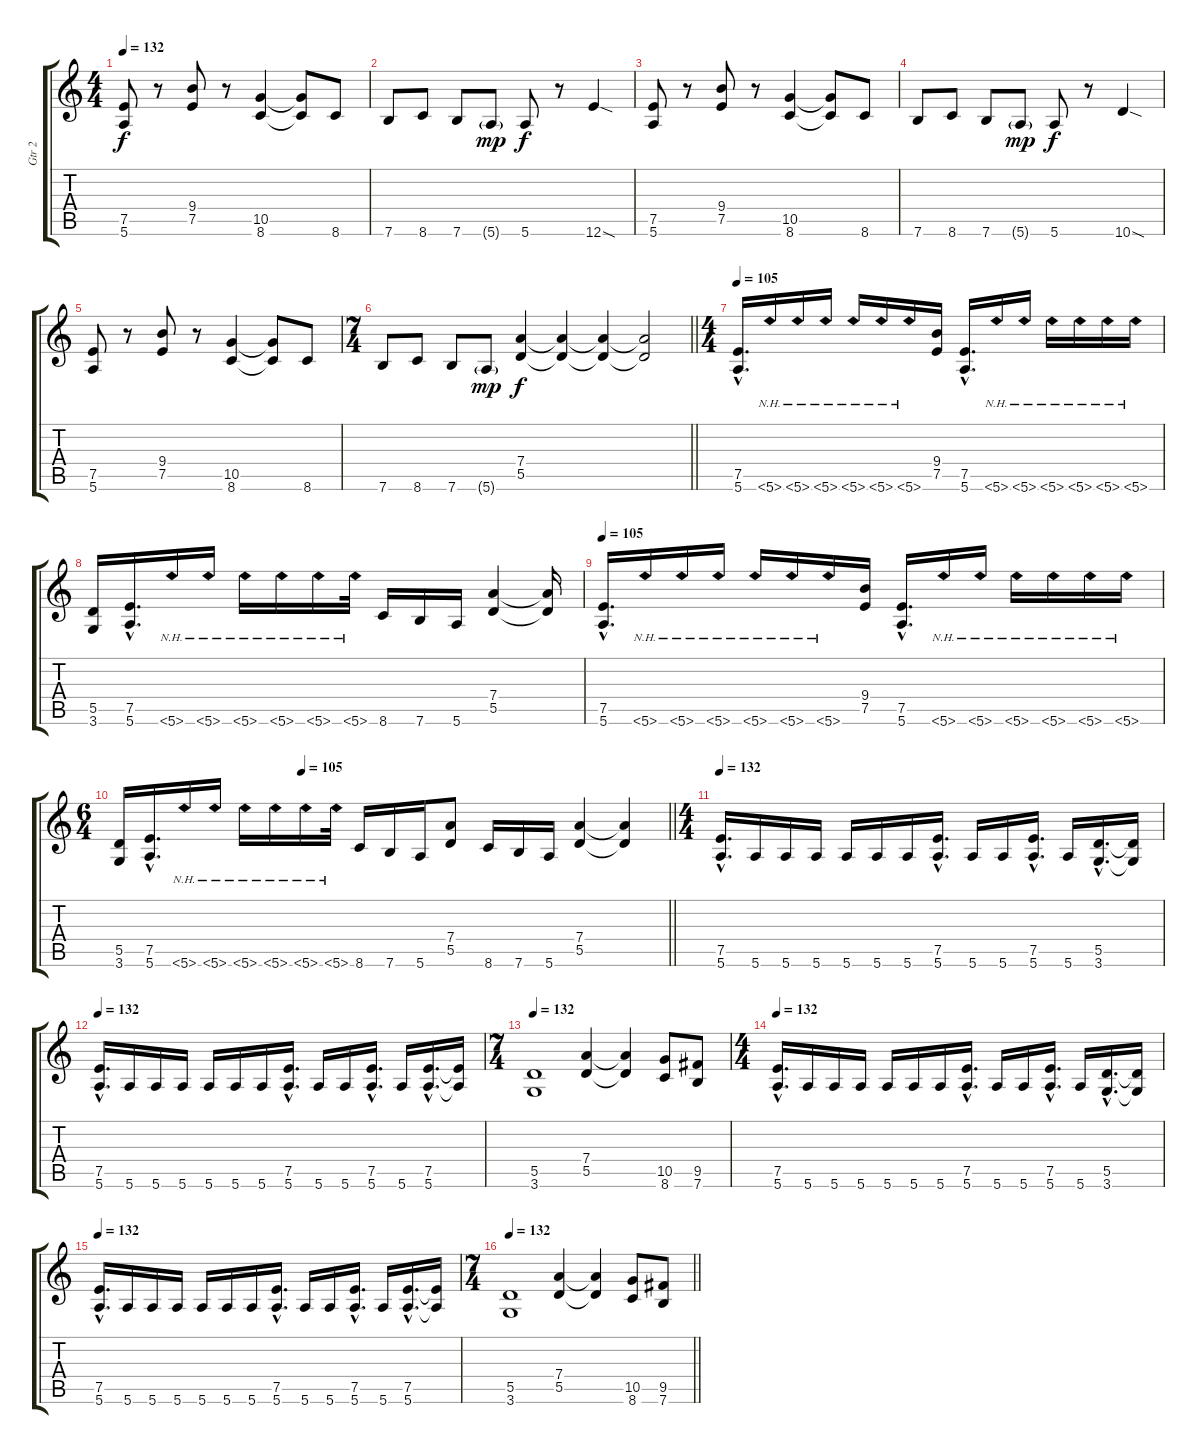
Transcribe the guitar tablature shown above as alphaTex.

\track ("Gtr 2" "Gtr 2") {instrument distortionguitar}
\staff {score tabs}
\tuning (E4 B3 G3 D3 A2 E2) {hide}
\ts (4 4)
\tempo 132
\clef g2
\ks c
(7.5 5.6).8{dy f instrument distortionguitar} r.8 (9.4 7.5).8 r.8 (10.5 8.6).4 (10.5{t} 8.6{t}).8 8.6.8 |
7.6.8 8.6.8 7.6.8 5.6{g}.8{dy mp} 5.6.8{dy f} r.8 12.6{sod}.4 |
(7.5 5.6).8 r.8 (9.4 7.5).8 r.8 (10.5 8.6).4 (10.5{t} 8.6{t}).8 8.6.8 |
7.6.8 8.6.8 7.6.8 5.6{g}.8{dy mp} 5.6.8{dy f} r.8 10.6{sod}.4 |
(7.5 5.6).8 r.8 (9.4 7.5).8 r.8 (10.5 8.6).4 (10.5{t} 8.6{t}).8 8.6.8 |
\ts (7 4)
\barLineRight lightlight
7.6.8 8.6.8 7.6.8 5.6{g}.8{dy mp} (7.4 5.5).4{dy f} (7.4{t} 5.5{t}).4 (7.4{t} 5.5{t}).4 (7.4{t} 5.5{t}).2 |
\ts (4 4)
\tempo 105
(7.5{hac} 5.6{hac}).16{d} 5.6{nh}.16 5.6{nh}.16 5.6{nh}.16 5.6{nh}.16 5.6{nh}.16 5.6{nh}.16 (9.4 7.5).16 (7.5{hac} 5.6{hac}).16{d} 5.6{nh}.16 5.6{nh}.16 5.6{nh}.16 5.6{nh}.16 5.6{nh}.16 5.6{nh}.16 |
(5.5 3.6).16 (7.5{hac} 5.6{hac}).16{d} 5.6{nh}.16 5.6{nh}.16 5.6{nh}.16 5.6{nh}.16 5.6{nh}.16 5.6{nh}.32 8.6.16 7.6.16 5.6.16 (7.4 5.5).4 (7.4{t} 5.5{t}).16 |
\tempo 105
(7.5{hac} 5.6{hac}).16{d} 5.6{nh}.16 5.6{nh}.16 5.6{nh}.16 5.6{nh}.16 5.6{nh}.16 5.6{nh}.16 (9.4 7.5).16 (7.5{hac} 5.6{hac}).16{d} 5.6{nh}.16 5.6{nh}.16 5.6{nh}.16 5.6{nh}.16 5.6{nh}.16 5.6{nh}.16 |
\ts (6 4)
\tempo (105 0.3333333333333333)
\barLineRight lightlight
(5.5 3.6).16 (7.5{hac} 5.6{hac}).16{d} 5.6{nh}.16 5.6{nh}.16 5.6{nh}.16 5.6{nh}.16 5.6{nh}.16 5.6{nh}.32 8.6.16 7.6.16 5.6.16 (7.4 5.5).8 8.6.16 7.6.16 5.6.16 (7.4 5.5).4 (7.4{t} 5.5{t}).4 |
\ts (4 4)
\tempo 132
(7.5{hac} 5.6{hac}).16{d} 5.6.16 5.6.16 5.6.16 5.6.16 5.6.16 5.6.16 (7.5{hac} 5.6{hac}).16{d} 5.6.16 5.6.16 (7.5{hac} 5.6{hac}).16{d} 5.6.16 (5.5{hac} 3.6{hac}).16{d} (5.5{t} 3.6{t}).16 |
\tempo 132
(7.5{hac} 5.6{hac}).16{d} 5.6.16 5.6.16 5.6.16 5.6.16 5.6.16 5.6.16 (7.5{hac} 5.6{hac}).16{d} 5.6.16 5.6.16 (7.5{hac} 5.6{hac}).16{d} 5.6.16 (7.5{hac} 5.6{hac}).16{d} (7.5{t} 5.6{t}).16 |
\ts (7 4)
\tempo 132
(5.5 3.6).1 (7.4 5.5).4 (7.4{t} 5.5{t}).4 (10.5 8.6).8 (9.5 7.6).8 |
\ts (4 4)
\tempo 132
(7.5{hac} 5.6{hac}).16{d} 5.6.16 5.6.16 5.6.16 5.6.16 5.6.16 5.6.16 (7.5{hac} 5.6{hac}).16{d} 5.6.16 5.6.16 (7.5{hac} 5.6{hac}).16{d} 5.6.16 (5.5{hac} 3.6{hac}).16{d} (5.5{t} 3.6{t}).16 |
\tempo 132
(7.5{hac} 5.6{hac}).16{d} 5.6.16 5.6.16 5.6.16 5.6.16 5.6.16 5.6.16 (7.5{hac} 5.6{hac}).16{d} 5.6.16 5.6.16 (7.5{hac} 5.6{hac}).16{d} 5.6.16 (7.5{hac} 5.6{hac}).16{d} (7.5{t} 5.6{t}).16 |
\ts (7 4)
\tempo 132
\barLineRight lightlight
(5.5 3.6).1 (7.4 5.5).4 (7.4{t} 5.5{t}).4 (10.5 8.6).8 (9.5 7.6).8
